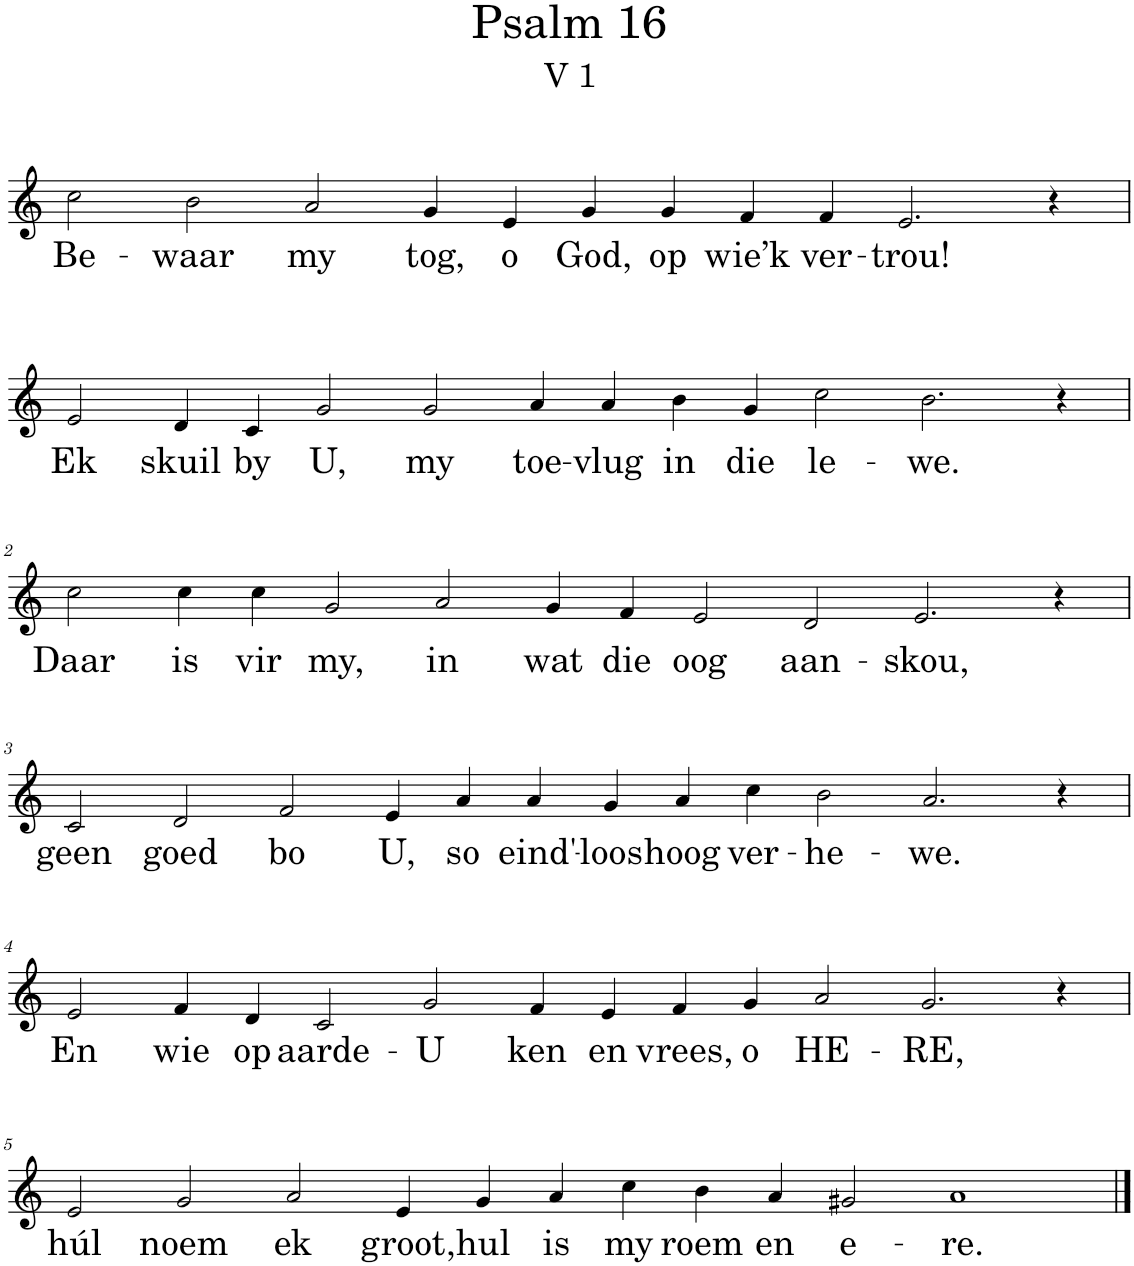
**kern	**text
*part1	*part1
*staff1	*staff1
*I"Pipe Organ	*
*I'Org.	*
*clefG2	*
*k[]	*
*M18/4	*
=	=
!	!LO:LY:b
2cc\	Be-
!	!LO:LY:b
2b\	-waar
!	!LO:LY:b
2a/	my
!	!LO:LY:b
4g/	tog,
!	!LO:LY:b
4e/	o
!	!LO:LY:b
4g/	God,
!	!LO:LY:b
4g/	op
!	!LO:LY:b
4f/	wie’k
!	!LO:LY:b
4f/	ver-
!	!LO:LY:b
2.e/	-trou!
4r	.
!!LO:LB:g=z
=1	=1
!	!LO:LY:b
2e/	Ek
!	!LO:LY:b
4d/	skuil
!	!LO:LY:b
4c/	by
!	!LO:LY:b
2g/	U,
!	!LO:LY:b
2g/	my
!	!LO:LY:b
4a/	toe-
!	!LO:LY:b
4a/	-vlug
!	!LO:LY:b
4b\	in
!	!LO:LY:b
4g/	die
!	!LO:LY:b
2cc\	le-
!	!LO:LY:b
2.b\	-we.
4r	.
!!LO:LB:g=z
=2	=2
!	!LO:LY:b
2cc\	Daar
!	!LO:LY:b
4cc\	is
!	!LO:LY:b
4cc\	vir
!	!LO:LY:b
2g/	my,
!	!LO:LY:b
2a/	in
!	!LO:LY:b
4g/	wat
!	!LO:LY:b
4f/	die
!	!LO:LY:b
2e/	oog
!	!LO:LY:b
2d/	aan-
!	!LO:LY:b
2.e/	-skou,
4r	.
!!LO:LB:g=z
=3	=3
!	!LO:LY:b
2c/	geen
!	!LO:LY:b
2d/	goed
!	!LO:LY:b
2f/	bo
!	!LO:LY:b
4e/	U,
!	!LO:LY:b
4a/	so
!	!LO:LY:b
4a/	eind'-
!	!LO:LY:b
4g/	-loos
!	!LO:LY:b
4a/	hoog
!	!LO:LY:b
4cc\	ver-
!	!LO:LY:b
2b\	-he-
!	!LO:LY:b
2.a/	-we.
4r	.
!!LO:LB:g=z
=4	=4
!	!LO:LY:b
2e/	En
!	!LO:LY:b
4f/	wie
!	!LO:LY:b
4d/	op
!	!LO:LY:b
2c/	aarde-
!	!LO:LY:b
2g/	-U
!	!LO:LY:b
4f/	ken
!	!LO:LY:b
4e/	en
!	!LO:LY:b
4f/	vrees,
!	!LO:LY:b
4g/	o
!	!LO:LY:b
2a/	HE-
!	!LO:LY:b
2.g/	-RE,
4r	.
!!LO:LB:g=z
=5	=5
!	!LO:LY:b
2e/	húl
!	!LO:LY:b
2g/	noem
!	!LO:LY:b
2a/	ek
!	!LO:LY:b
4e/	groot,
!	!LO:LY:b
4g/	hul
!	!LO:LY:b
4a/	is
!	!LO:LY:b
4cc\	my
!	!LO:LY:b
4b\	roem
!	!LO:LY:b
4a/	en
!	!LO:LY:b
2g#X/	e-
!	!LO:LY:b
1a	-re.
==	==
*-	*-
